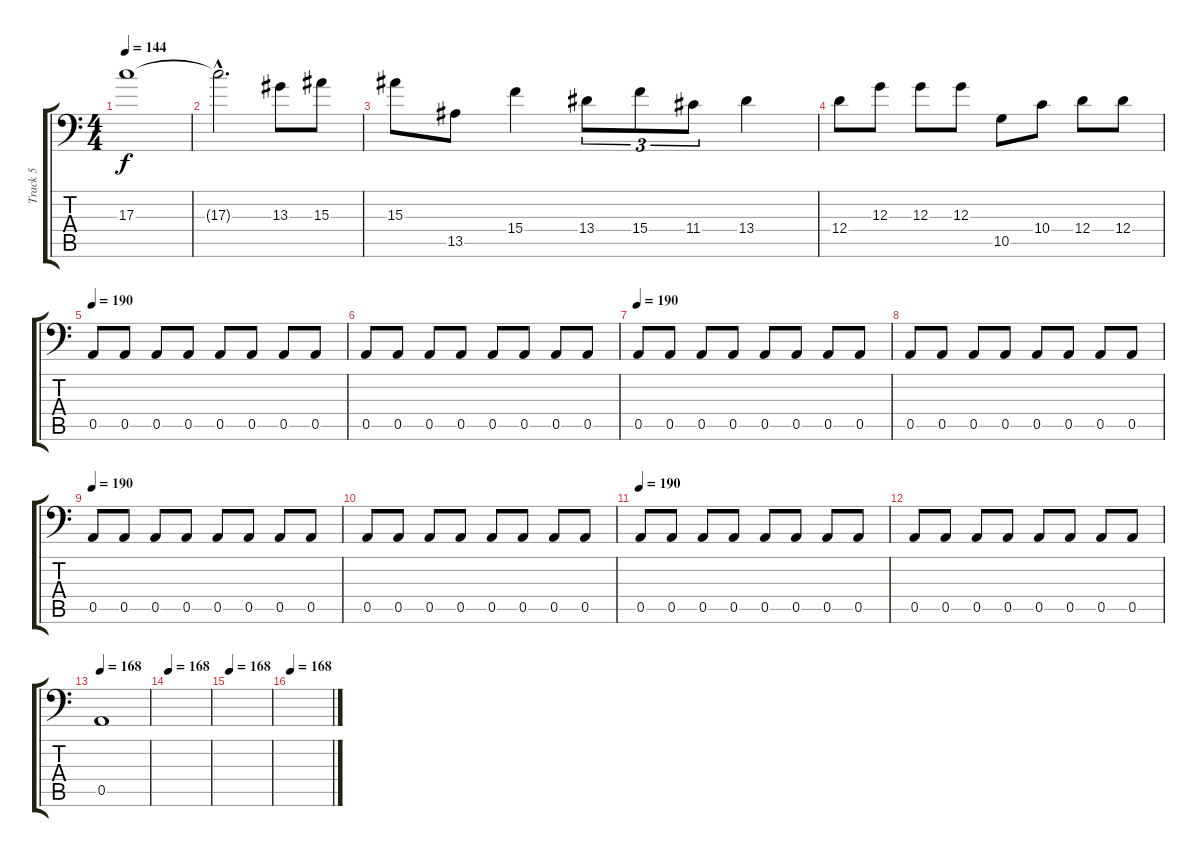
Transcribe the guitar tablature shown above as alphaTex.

\track ("Track 5" "Track 5") {instrument electricbassfinger}
\staff {score tabs}
\tuning (E3 B2 G2 D2 A1 E1) {hide}
\ts (4 4)
\tempo 144
\clef f4
\ks c
17.3.1{dy f} |
17.3{hac t}.2{d} 13.3.8 15.3.8 |
15.3.8 13.5.8 15.4.4 13.4.8{tu (3 2)} 15.4.8{tu (3 2)} 11.4.8{tu (3 2)} 13.4.4 |
12.4.8 12.3.8 12.3.8 12.3.8 10.5.8 10.4.8 12.4.8 12.4.8 |
\tempo 190
0.5.8{instrument electricbassfinger} 0.5.8 0.5.8 0.5.8 0.5.8 0.5.8 0.5.8 0.5.8 |
0.5.8 0.5.8 0.5.8 0.5.8 0.5.8 0.5.8 0.5.8 0.5.8 |
\tempo 190
0.5.8{instrument electricbassfinger} 0.5.8 0.5.8 0.5.8 0.5.8 0.5.8 0.5.8 0.5.8 |
0.5.8 0.5.8 0.5.8 0.5.8 0.5.8 0.5.8 0.5.8 0.5.8 |
\tempo 190
0.5.8{instrument electricbassfinger} 0.5.8 0.5.8 0.5.8 0.5.8 0.5.8 0.5.8 0.5.8 |
0.5.8 0.5.8 0.5.8 0.5.8 0.5.8 0.5.8 0.5.8 0.5.8 |
\tempo 190
0.5.8{instrument electricbassfinger} 0.5.8 0.5.8 0.5.8 0.5.8 0.5.8 0.5.8 0.5.8 |
0.5.8 0.5.8 0.5.8 0.5.8 0.5.8 0.5.8 0.5.8 0.5.8 |
\tempo 168
0.5.1 |
\tempo 168
|
\tempo 168
|
\tempo 168
